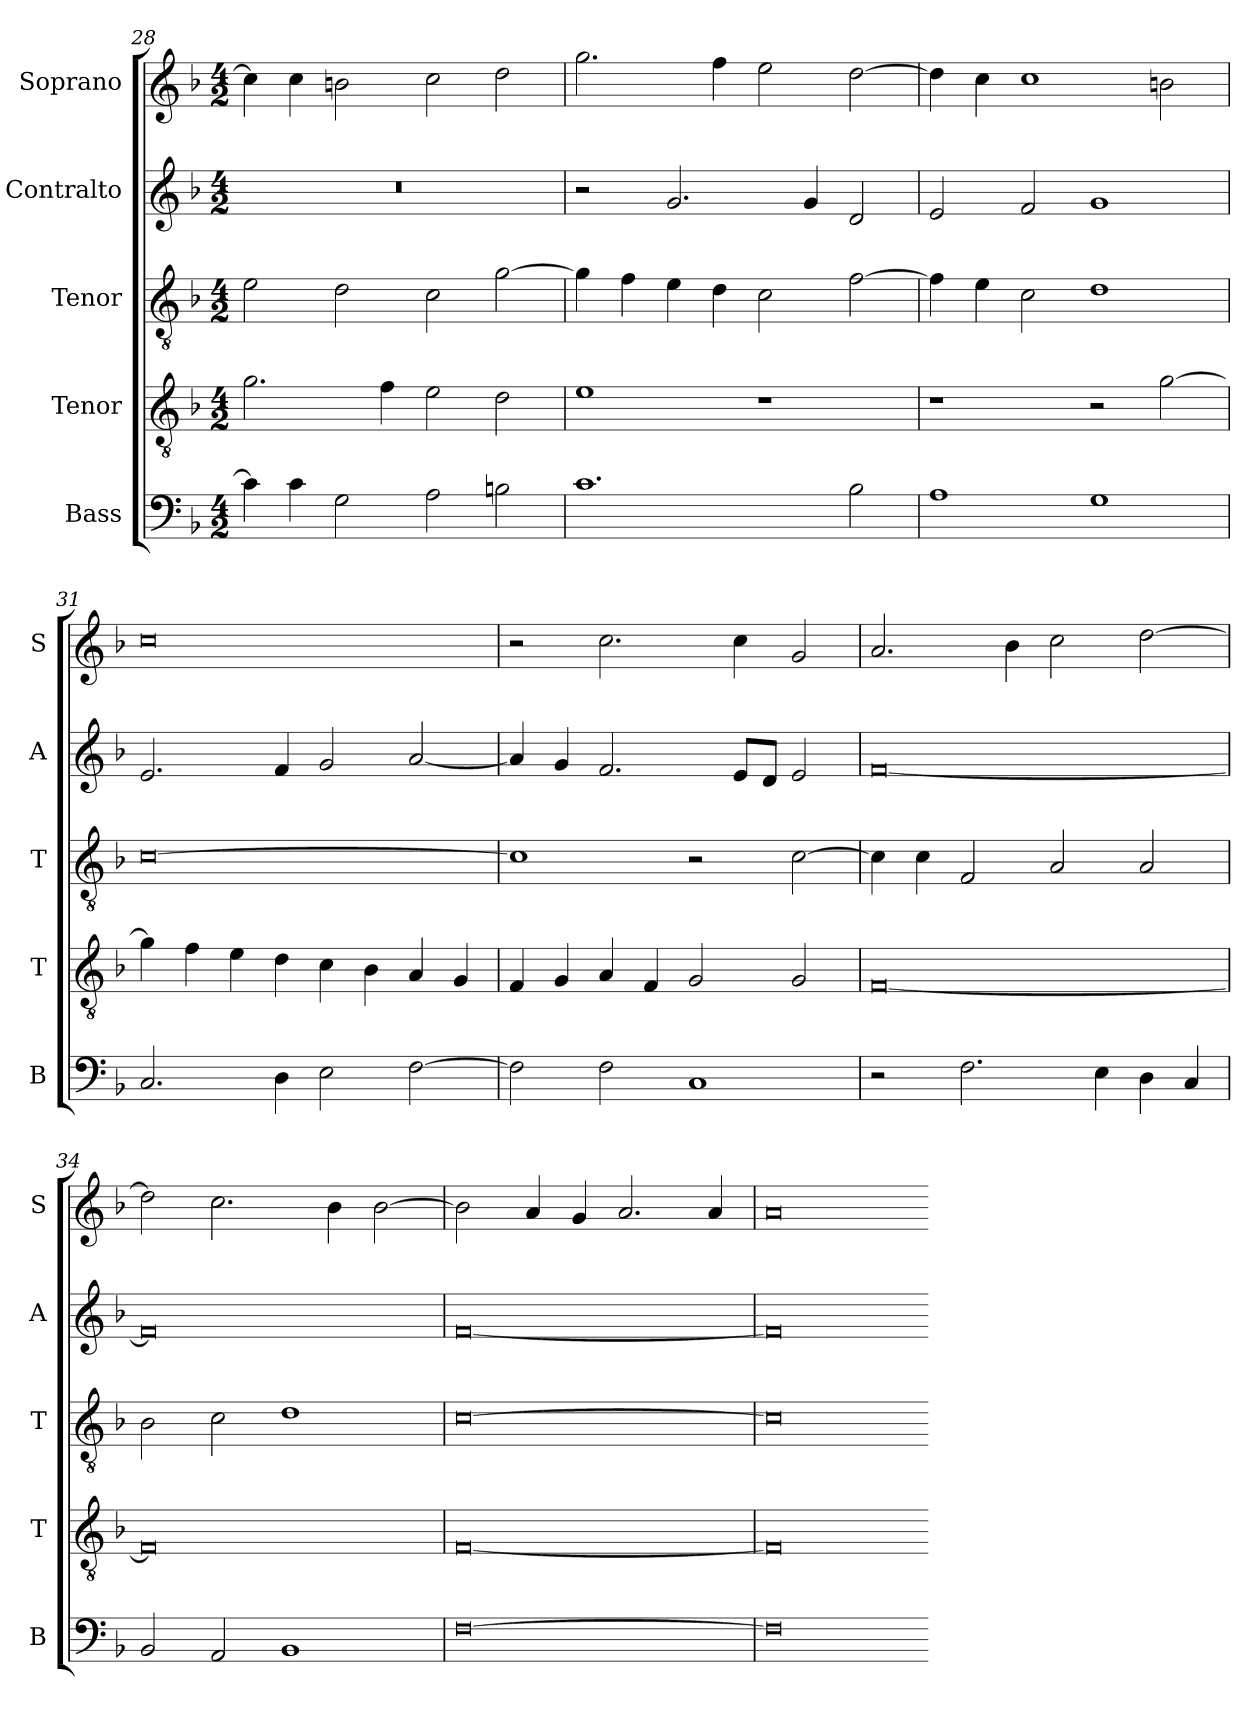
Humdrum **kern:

**kern	**kern	**kern	**kern	**kern
*part5	*part4	*part3	*part2	*part1
*staff5	*staff4	*staff3	*staff2	*staff1
*I"Bass	*I"Tenor	*I"Tenor	*I"Contralto	*I"Soprano
*I'B	*I'T	*I'T	*I'A	*I'S
*clefF4	*clefGv2	*clefGv2	*clefG2	*clefG2
*k[b-]	*k[b-]	*k[b-]	*k[b-]	*k[b-]
*F:ion	*F:ion	*F:ion	*F:ion	*F:ion
*M4/2	*M4/2	*M4/2	*M4/2	*M4/2
=28	=28	=28	=28	=28
4c]	2.g	2e	0r	4cc]
4c	.	.	.	4cc
2G	.	2d	.	2bn
.	4f	.	.	.
2A	2e	2c	.	2cc
2Bn	2d	[2g	.	2dd
=29	=29	=29	=29	=29
1.c	1e	4g]	2r	2.gg
.	.	4f	.	.
.	.	4e	2.g	.
.	.	4d	.	4ff
.	1r	2c	.	2ee
.	.	.	4g	.
2B-	.	[2f	2d	[2dd
=30	=30	=30	=30	=30
1A	1r	4f]	2e	4dd]
.	.	4e	.	4cc
.	.	2c	2f	1cc
1G	2r	1d	1g	.
.	[2g	.	.	2bn
=31	=31	=31	=31	=31
2.C	4g]	[0c	2.e	0cc
.	4f	.	.	.
.	4e	.	.	.
4D	4d	.	4f	.
2E	4c	.	2g	.
.	4B-	.	.	.
[2F	4A	.	[2a	.
.	4G	.	.	.
=32	=32	=32	=32	=32
2F]	4F	1c]	4a]	2r
.	4G	.	4g	.
2F	4A	.	2.f	2.cc
.	4F	.	.	.
1C	2G	2r	.	.
.	.	.	8e/L	4cc
.	.	.	8d/J	.
.	2G	[2c	2e	2g
=33	=33	=33	=33	=33
2r	[0F	4c]	[0f	2.a
.	.	4c	.	.
2.F	.	2F	.	.
.	.	.	.	4b-
.	.	2A	.	2cc
4E	.	.	.	.
4D	.	2A	.	[2dd
4C	.	.	.	.
=34	=34	=34	=34	=34
2BB-	0F]	2B-	0f]	2dd]
2AA	.	2c	.	2.cc
1BB-	.	1d	.	.
.	.	.	.	4b-
.	.	.	.	[2b-
=35	=35	=35	=35	=35
[0F	[0F	[0c	[0f	2b-]
.	.	.	.	4a
.	.	.	.	4g
.	.	.	.	2.a
.	.	.	.	4a
=36	=36	=36	=36	=36
0F]	0F]	0c]	0f]	0a
=-	=-	=-	=-	=-
*-	*-	*-	*-	*-
